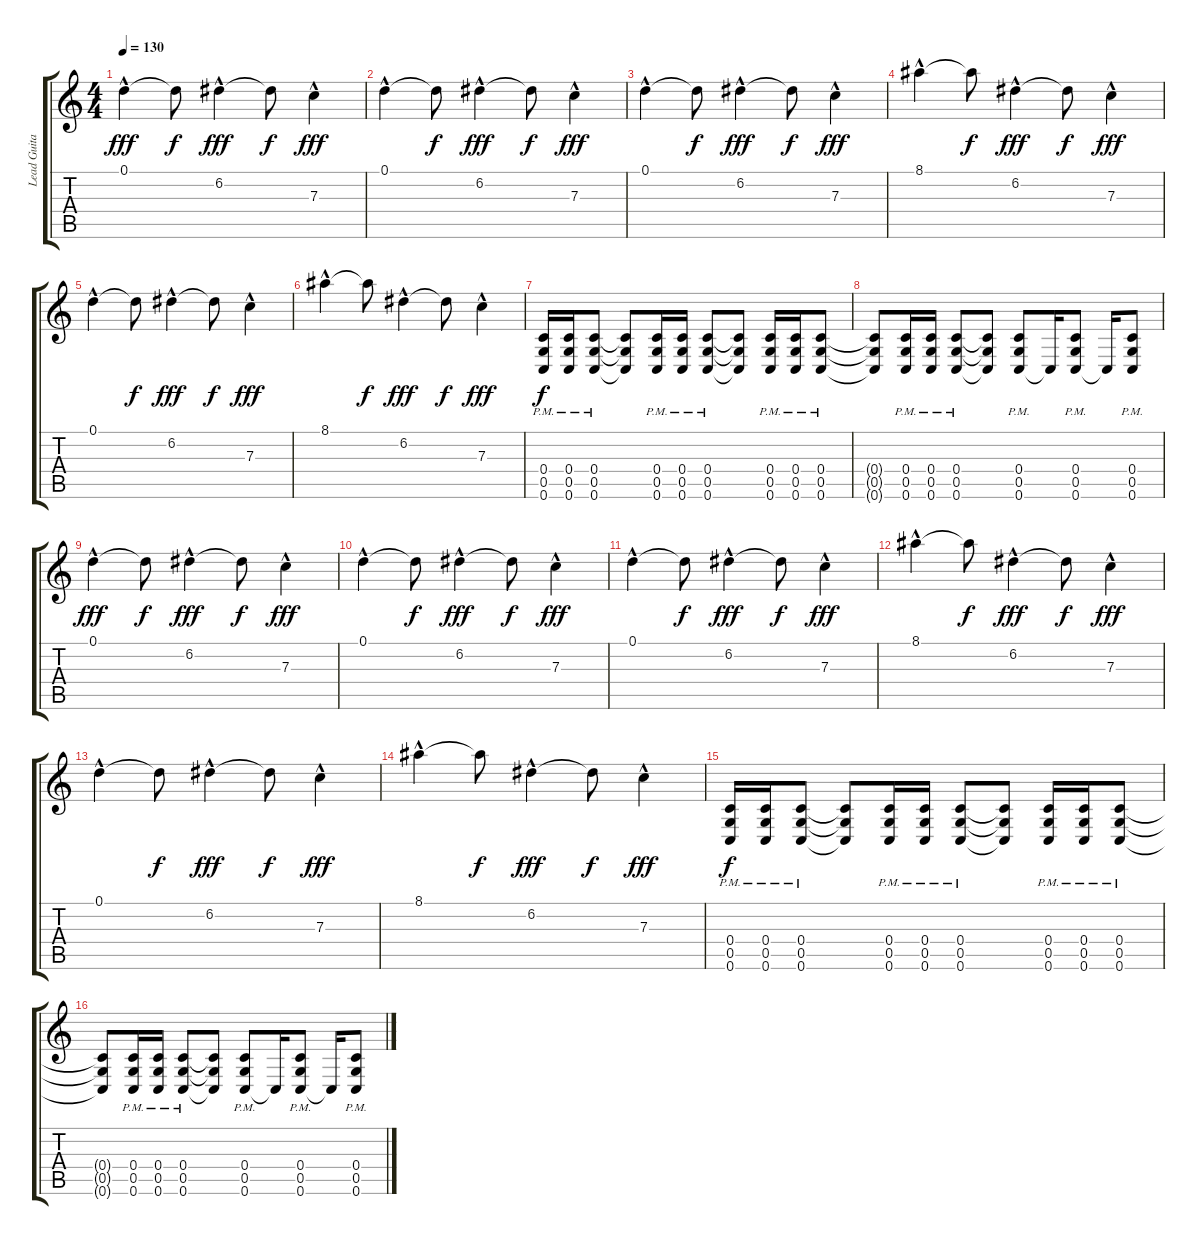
\track ("Lead Guitar" "Lead Guita") {instrument distortionguitar}
\staff {score tabs}
\tuning (D4 A3 F3 C3 G2 C2) {hide}
\ts (4 4)
\tempo 130
\clef g2
\ks c
0.1{hac}.4{dy fff} 0.1{t}.8{dy f} 6.2{hac}.4{dy fff} 6.2{t}.8{dy f} 7.3{hac}.4{dy fff} |
0.1{hac}.4 0.1{t}.8{dy f} 6.2{hac}.4{dy fff} 6.2{t}.8{dy f} 7.3{hac}.4{dy fff} |
0.1{hac}.4 0.1{t}.8{dy f} 6.2{hac}.4{dy fff} 6.2{t}.8{dy f} 7.3{hac}.4{dy fff} |
8.1{hac}.4 8.1{t}.8{dy f} 6.2{hac}.4{dy fff} 6.2{t}.8{dy f} 7.3{hac}.4{dy fff} |
0.1{hac}.4 0.1{t}.8{dy f} 6.2{hac}.4{dy fff} 6.2{t}.8{dy f} 7.3{hac}.4{dy fff} |
8.1{hac}.4 8.1{t}.8{dy f} 6.2{hac}.4{dy fff} 6.2{t}.8{dy f} 7.3{hac}.4{dy fff} |
(0.4{pm} 0.5{pm} 0.6{pm}).16{dy f} (0.4{pm} 0.5{pm} 0.6{pm}).16 (0.4{pm} 0.5{pm} 0.6{pm}).8 (0.4{t} 0.5{t} 0.6{t}).8 (0.4{pm} 0.5{pm} 0.6{pm}).16 (0.4{pm} 0.5{pm} 0.6{pm}).16 (0.4{pm} 0.5{pm} 0.6{pm}).8 (0.4{t} 0.5{t} 0.6{t}).8 (0.4{pm} 0.5{pm} 0.6{pm}).16 (0.4{pm} 0.5{pm} 0.6{pm}).16 (0.4{pm} 0.5{pm} 0.6{pm}).8 |
(0.4{t} 0.5{t} 0.6{t}).8 (0.4{pm} 0.5{pm} 0.6{pm}).16 (0.4{pm} 0.5{pm} 0.6{pm}).16 (0.4{pm} 0.5{pm} 0.6{pm}).8 (0.4{t} 0.5{t} 0.6{t}).8 (0.4{pm} 0.5{pm} 0.6{pm}).8 0.6{t}.16 (0.4{pm} 0.5{pm} 0.6{pm}).8 0.6{t}.16 (0.4{pm} 0.5{pm} 0.6{pm}).8 |
0.1{hac}.4{dy fff} 0.1{t}.8{dy f} 6.2{hac}.4{dy fff} 6.2{t}.8{dy f} 7.3{hac}.4{dy fff} |
0.1{hac}.4 0.1{t}.8{dy f} 6.2{hac}.4{dy fff} 6.2{t}.8{dy f} 7.3{hac}.4{dy fff} |
0.1{hac}.4 0.1{t}.8{dy f} 6.2{hac}.4{dy fff} 6.2{t}.8{dy f} 7.3{hac}.4{dy fff} |
8.1{hac}.4 8.1{t}.8{dy f} 6.2{hac}.4{dy fff} 6.2{t}.8{dy f} 7.3{hac}.4{dy fff} |
0.1{hac}.4 0.1{t}.8{dy f} 6.2{hac}.4{dy fff} 6.2{t}.8{dy f} 7.3{hac}.4{dy fff} |
8.1{hac}.4 8.1{t}.8{dy f} 6.2{hac}.4{dy fff} 6.2{t}.8{dy f} 7.3{hac}.4{dy fff} |
(0.4{pm} 0.5{pm} 0.6{pm}).16{dy f} (0.4{pm} 0.5{pm} 0.6{pm}).16 (0.4{pm} 0.5{pm} 0.6{pm}).8 (0.4{t} 0.5{t} 0.6{t}).8 (0.4{pm} 0.5{pm} 0.6{pm}).16 (0.4{pm} 0.5{pm} 0.6{pm}).16 (0.4{pm} 0.5{pm} 0.6{pm}).8 (0.4{t} 0.5{t} 0.6{t}).8 (0.4{pm} 0.5{pm} 0.6{pm}).16 (0.4{pm} 0.5{pm} 0.6{pm}).16 (0.4{pm} 0.5{pm} 0.6{pm}).8 |
(0.4{t} 0.5{t} 0.6{t}).8 (0.4{pm} 0.5{pm} 0.6{pm}).16 (0.4{pm} 0.5{pm} 0.6{pm}).16 (0.4{pm} 0.5{pm} 0.6{pm}).8 (0.4{t} 0.5{t} 0.6{t}).8 (0.4{pm} 0.5{pm} 0.6{pm}).8 0.6{t}.16 (0.4{pm} 0.5{pm} 0.6{pm}).8 0.6{t}.16 (0.4{pm} 0.5{pm} 0.6{pm}).8
